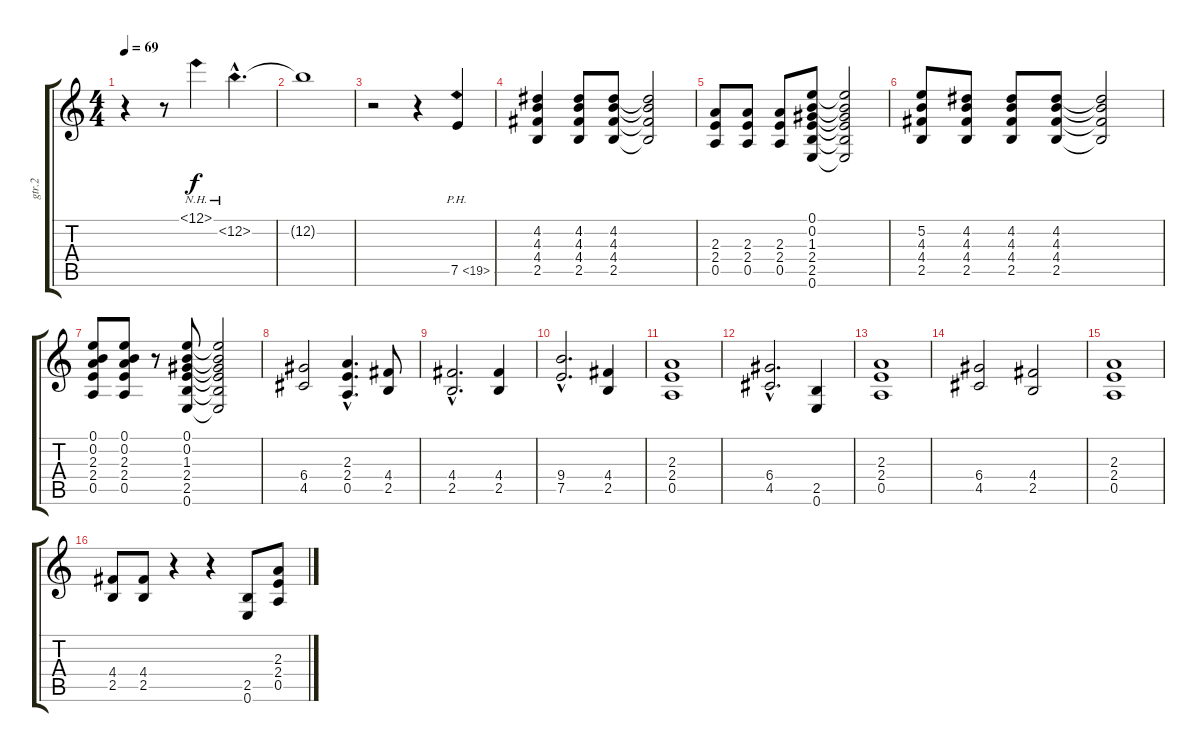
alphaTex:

\track ("gtr.2" "gtr.2") {instrument distortionguitar}
\staff {score tabs}
\tuning (E4 B3 G3 D3 A2 E2) {hide}
\ts (4 4)
\tempo 69
\clef g2
\ks c
r.4{dy mp} r.8 12.1{nh}.4{dy f} 12.2{nh hac}.4{d} |
12.2{t}.1 |
r.2 r.4 7.5{ph 12}.4 |
(4.2 4.3 4.4 2.5).4 (4.2 4.3 4.4 2.5).8 (4.2 4.3 4.4 2.5).8 (4.2{t} 4.3{t} 4.4{t} 2.5{t}).2 |
(2.3 2.4 0.5).8 (2.3 2.4 0.5).8 (2.3 2.4 0.5).8 (0.1 0.2 1.3 2.4 2.5 0.6).8 (0.1{t} 0.2{t} 1.3{t} 2.4{t} 2.5{t} 0.6{t}).2 |
(5.2 4.3 4.4 2.5).8 (4.2 4.3 4.4 2.5).8 (4.2 4.3 4.4 2.5).8 (4.2 4.3 4.4 2.5).8 (4.2{t} 4.3{t} 4.4{t} 2.5{t}).2 |
(0.1 0.2 2.3 2.4 0.5).8 (0.1 0.2 2.3 2.4 0.5).8 r.8 (0.1 0.2 1.3 2.4 2.5 0.6).8 (0.1{t} 0.2{t} 1.3{t} 2.4{t} 2.5{t} 0.6{t}).2 |
(6.4 4.5).2 (2.3{hac} 2.4{hac} 0.5{hac}).4{d} (4.4 2.5).8 |
(4.4{hac} 2.5{hac}).2{d} (4.4 2.5).4 |
(9.4{hac} 7.5{hac}).2{d} (4.4 2.5).4 |
(2.3 2.4 0.5).1 |
(6.4{hac} 4.5{hac}).2{d} (2.5 0.6).4 |
(2.3 2.4 0.5).1 |
(6.4 4.5).2 (4.4 2.5).2 |
(2.3 2.4 0.5).1 |
(4.4 2.5).8 (4.4 2.5).8 r.4 r.4 (2.5 0.6).8 (2.3 2.4 0.5).8
